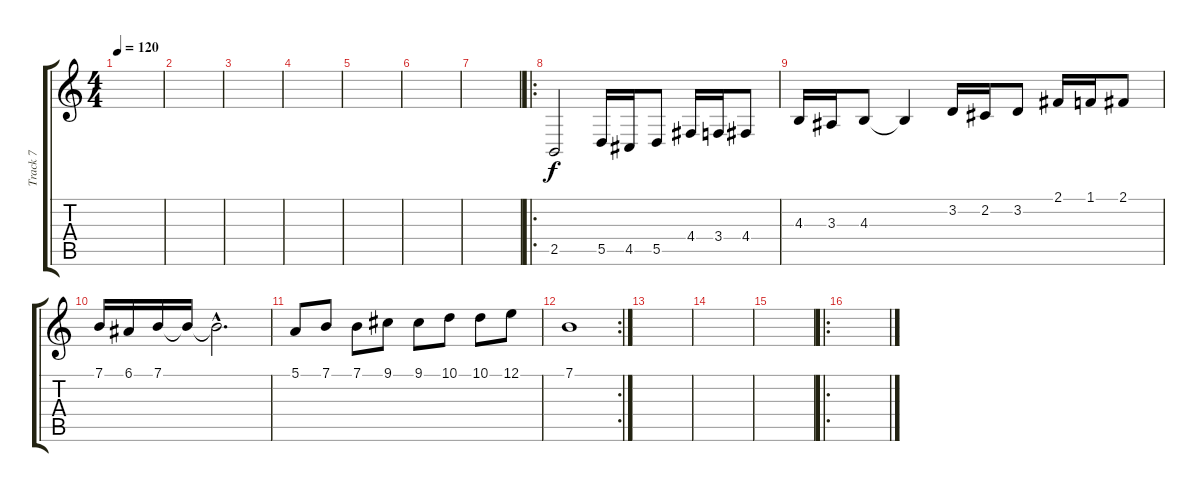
\track ("Track 7" "Track 7") {instrument harpsichord}
\staff {score tabs}
\tuning (E4 B3 G3 D3 A2 E2) {hide}
\ts (4 4)
\tempo 120
\clef g2
\ks c
|
|
|
|
|
|
|
\ro
2.5.2 5.5.16 4.5.16 5.5.8 4.4.16 3.4.16 4.4.8 |
4.3.16 3.3.16 4.3.8 4.3{t}.4 3.2.16 2.2.16 3.2.8 2.1.16 1.1.16 2.1.8 |
7.1.16 6.1.16 7.1.16 7.1{t}.16 7.1{hac t}.2{d} |
5.1.8 7.1.8 7.1.8 9.1.8 9.1.8 10.1.8 10.1.8 12.1.8 |
\rc 2
7.1.1 |
|
|
|
\ro
